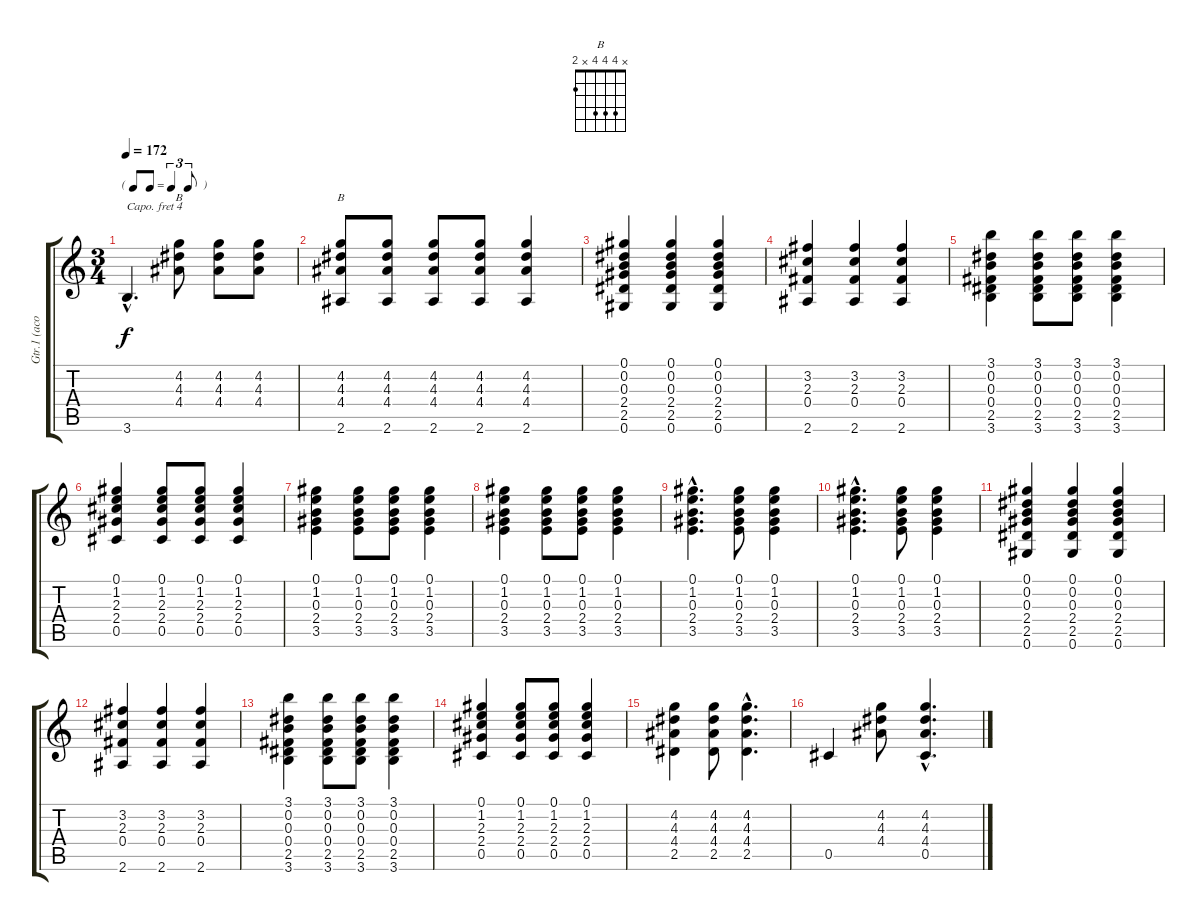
\track ("Gtr.1 (acoust.)" "Gtr.1 (aco") {instrument acousticguitarsteel}
\staff {score tabs}
\capo 4
\tuning (E4 B3 G3 D3 A2 E2) {hide}
\chord ("B" x 4 4 4 x x)
\chord ("B" x 4 4 4 x 2)
\ts (3 4)
\tf triplet8th
\tempo 172
\clef g2
\ks c
3.6{hac}.4{d dy f} (4.2 4.3 4.4).8{ch "B"} (4.2 4.3 4.4).8 (4.2 4.3 4.4).8 |
(4.2 4.3 4.4 2.6).8{ch "B"} (4.2 4.3 4.4 2.6).8 (4.2 4.3 4.4 2.6).8 (4.2 4.3 4.4 2.6).8 (4.2 4.3 4.4 2.6).4 |
(0.1 0.2 0.3 2.4 2.5 0.6).4 (0.1 0.2 0.3 2.4 2.5 0.6).4 (0.1 0.2 0.3 2.4 2.5 0.6).4 |
(3.2 2.3 0.4 2.6).4 (3.2 2.3 0.4 2.6).4 (3.2 2.3 0.4 2.6).4 |
(3.1 0.2 0.3 0.4 2.5 3.6).4 (3.1 0.2 0.3 0.4 2.5 3.6).8 (3.1 0.2 0.3 0.4 2.5 3.6).8 (3.1 0.2 0.3 0.4 2.5 3.6).4 |
(0.1 1.2 2.3 2.4 0.5).4 (0.1 1.2 2.3 2.4 0.5).8 (0.1 1.2 2.3 2.4 0.5).8 (0.1 1.2 2.3 2.4 0.5).4 |
(0.1 1.2 0.3 2.4 3.5).4 (0.1 1.2 0.3 2.4 3.5).8 (0.1 1.2 0.3 2.4 3.5).8 (0.1 1.2 0.3 2.4 3.5).4 |
(0.1 1.2 0.3 2.4 3.5).4 (0.1 1.2 0.3 2.4 3.5).8 (0.1 1.2 0.3 2.4 3.5).8 (0.1 1.2 0.3 2.4 3.5).4 |
(0.1{hac} 1.2{hac} 0.3{hac} 2.4{hac} 3.5{hac}).4{d} (0.1 1.2 0.3 2.4 3.5).8 (0.1 1.2 0.3 2.4 3.5).4 |
(0.1{hac} 1.2{hac} 0.3{hac} 2.4{hac} 3.5{hac}).4{d} (0.1 1.2 0.3 2.4 3.5).8 (0.1 1.2 0.3 2.4 3.5).4 |
(0.1 0.2 0.3 2.4 2.5 0.6).4 (0.1 0.2 0.3 2.4 2.5 0.6).4 (0.1 0.2 0.3 2.4 2.5 0.6).4 |
(3.2 2.3 0.4 2.6).4 (3.2 2.3 0.4 2.6).4 (3.2 2.3 0.4 2.6).4 |
(3.1 0.2 0.3 0.4 2.5 3.6).4 (3.1 0.2 0.3 0.4 2.5 3.6).8 (3.1 0.2 0.3 0.4 2.5 3.6).8 (3.1 0.2 0.3 0.4 2.5 3.6).4 |
(0.1 1.2 2.3 2.4 0.5).4 (0.1 1.2 2.3 2.4 0.5).8 (0.1 1.2 2.3 2.4 0.5).8 (0.1 1.2 2.3 2.4 0.5).4 |
(4.2 4.3 4.4 2.5).4 (4.2 4.3 4.4 2.5).8 (4.2{hac} 4.3{hac} 4.4{hac} 2.5{hac}).4{d} |
0.5.4 (4.2 4.3 4.4).8 (4.2{hac} 4.3{hac} 4.4{hac} 0.5{hac}).4{d}
